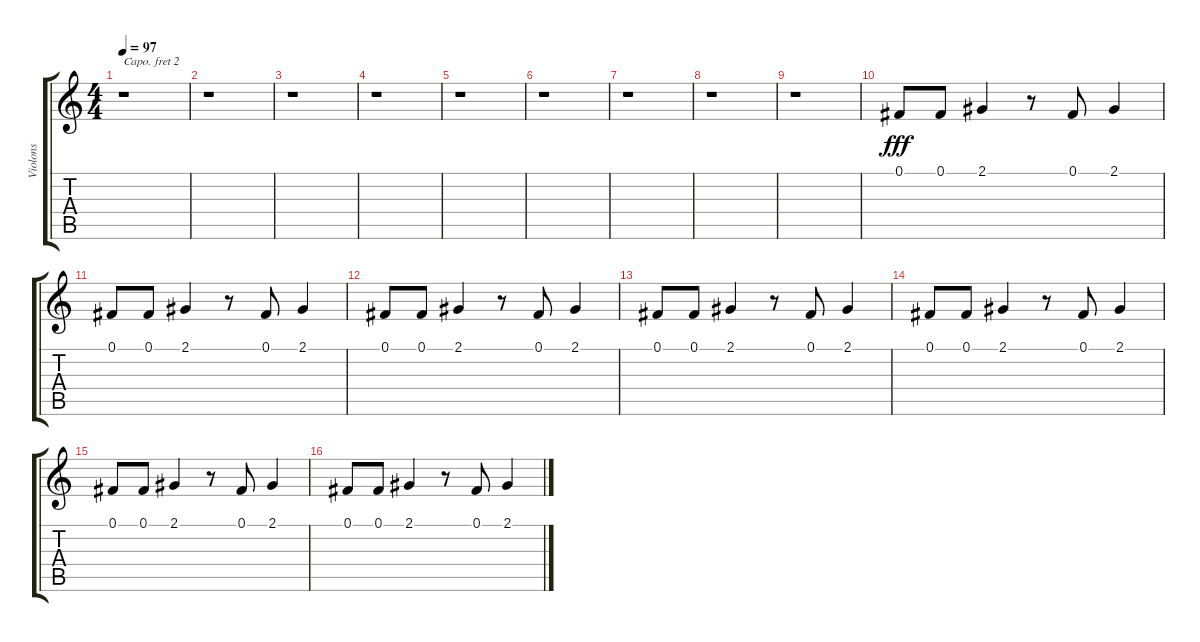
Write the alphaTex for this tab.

\track ("Violons" "Violons") {instrument stringensemble1}
\staff {score tabs}
\capo 2
\tuning (E4 B3 G3 D3 A2 E2) {hide}
\ts (4 4)
\tempo 97
\clef g2
\ks c
r.1{dy f} |
r.1 |
r.1 |
r.1 |
r.1 |
r.1 |
r.1 |
r.1 |
r.1 |
0.1.8{dy fff} 0.1.8 2.1.4 r.8 0.1.8 2.1.4 |
0.1.8 0.1.8 2.1.4 r.8 0.1.8 2.1.4 |
0.1.8 0.1.8 2.1.4 r.8 0.1.8 2.1.4 |
0.1.8 0.1.8 2.1.4 r.8 0.1.8 2.1.4 |
0.1.8 0.1.8 2.1.4 r.8 0.1.8 2.1.4 |
0.1.8 0.1.8 2.1.4 r.8 0.1.8 2.1.4 |
0.1.8 0.1.8 2.1.4 r.8 0.1.8 2.1.4
